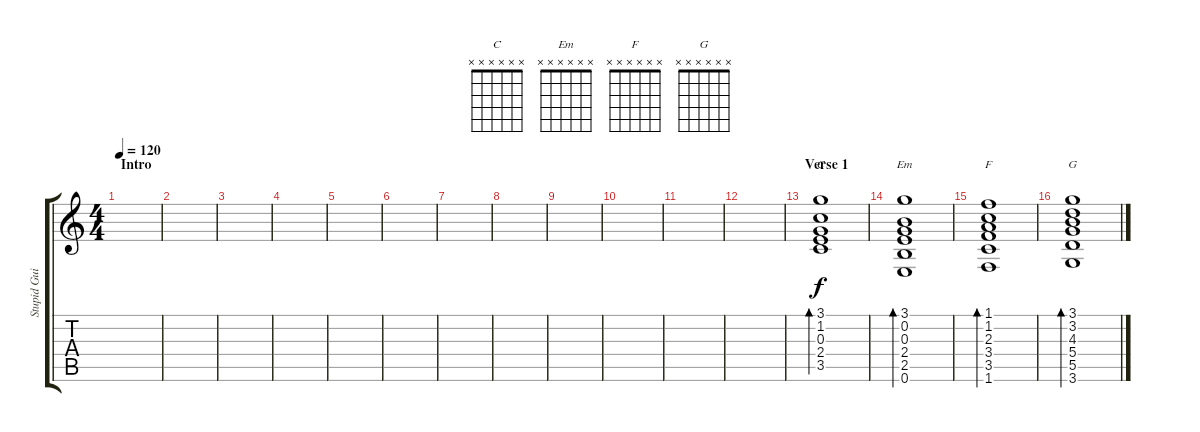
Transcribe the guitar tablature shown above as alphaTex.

\track ("Stupid Guitar" "Stupid Gui") {instrument acousticguitarsteel}
\staff {score tabs}
\tuning (E4 B3 G3 D3 A2 E2) {hide}
\chord ("C" x x x x x x)
\chord ("Em" x x x x x x)
\chord ("F" x x x x x x)
\chord ("G" x x x x x x)
\ts (4 4)
\section ("" "Intro")
\tempo 120
\clef g2
\ks c
|
|
|
|
|
|
|
|
|
|
|
|
\section ("" "Verse 1")
(3.1 1.2 0.3 2.4 3.5).1{bd 120 ch "C"} |
(3.1 0.2 0.3 2.4 2.5 0.6).1{bd 120 ch "Em"} |
(1.1 1.2 2.3 3.4 3.5 1.6).1{bd 120 ch "F"} |
(3.1 3.2 4.3 5.4 5.5 3.6).1{bd 120 ch "G"}
